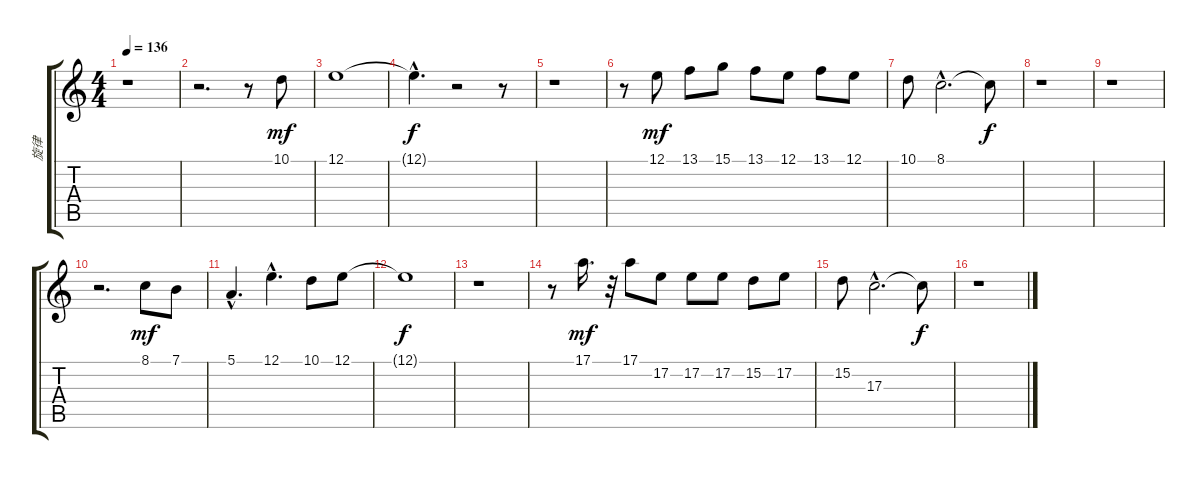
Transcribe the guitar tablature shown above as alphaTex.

\track ("旋律" "旋律") {instrument flute}
\staff {score tabs}
\tuning (E4 B3 G3 D3 A2 E2) {hide}
\ts (4 4)
\tempo 136
\clef g2
\ks c
r.1{dy mf} |
r.2{d} r.8 10.1.8 |
12.1.1 |
12.1{hac t}.4{d dy f} r.2 r.8 |
r.1 |
r.8 12.1.8{dy mf} 13.1.8 15.1.8 13.1.8 12.1.8 13.1.8 12.1.8 |
10.1.8 8.1{hac}.2{d} 8.1{t}.8{dy f} |
r.1 |
r.1 |
r.2{d} 8.1.8{dy mf} 7.1.8 |
5.1{hac}.4{d} 12.1{hac}.4{d} 10.1.8 12.1.8 |
12.1{t}.1{dy f} |
r.1 |
r.8 17.1.16{d dy mf} r.32 17.1.8 17.2.8 17.2.8 17.2.8 15.2.8 17.2.8 |
15.2.8 17.3{hac}.2{d} 17.3{t}.8{dy f} |
r.1
